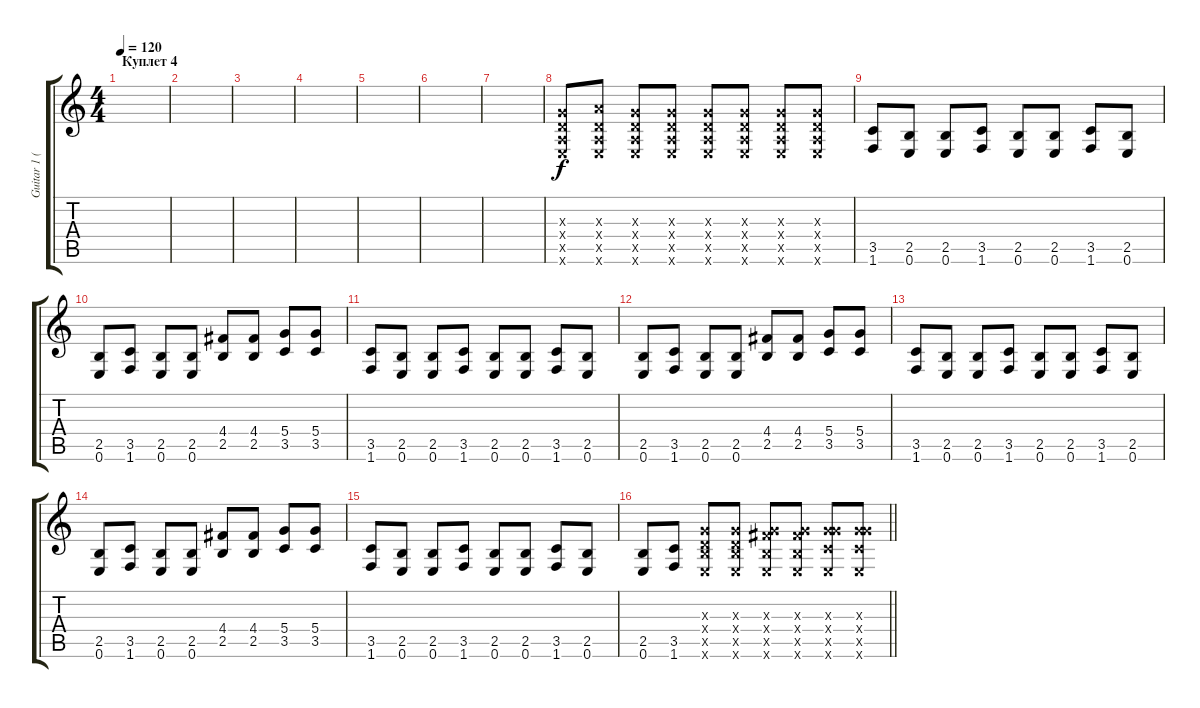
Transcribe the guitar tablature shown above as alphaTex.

\track ("Guitar 1 (Cаня)" "Guitar 1 (") {instrument distortionguitar}
\staff {score tabs}
\tuning (E4 B3 G3 D3 A2 E2) {hide}
\ts (4 4)
\section ("" "Куплет 4")
\tempo 120
\clef g2
\ks c
|
|
|
|
|
|
|
(0.3{x} 0.4{x} 0.5{x} 0.6{x}).8 (2.3{x} 0.4{x} 0.5{x} 0.6{x}).8 (0.3{x} 0.4{x} 0.5{x} 0.6{x}).8 (0.3{x} 0.4{x} 0.5{x} 0.6{x}).8 (0.3{x} 0.4{x} 0.5{x} 0.6{x}).8 (0.3{x} 0.4{x} 0.5{x} 0.6{x}).8 (0.3{x} 0.4{x} 0.5{x} 0.6{x}).8 (0.3{x} 0.4{x} 0.5{x} 0.6{x}).8 |
(3.5 1.6).8 (2.5 0.6).8 (2.5 0.6).8 (3.5 1.6).8 (2.5 0.6).8 (2.5 0.6).8 (3.5 1.6).8 (2.5 0.6).8 |
(2.5 0.6).8 (3.5 1.6).8 (2.5 0.6).8 (2.5 0.6).8 (4.4 2.5).8 (4.4 2.5).8 (5.4 3.5).8 (5.4 3.5).8 |
(3.5 1.6).8 (2.5 0.6).8 (2.5 0.6).8 (3.5 1.6).8 (2.5 0.6).8 (2.5 0.6).8 (3.5 1.6).8 (2.5 0.6).8 |
(2.5 0.6).8 (3.5 1.6).8 (2.5 0.6).8 (2.5 0.6).8 (4.4 2.5).8 (4.4 2.5).8 (5.4 3.5).8 (5.4 3.5).8 |
(3.5 1.6).8 (2.5 0.6).8 (2.5 0.6).8 (3.5 1.6).8 (2.5 0.6).8 (2.5 0.6).8 (3.5 1.6).8 (2.5 0.6).8 |
(2.5 0.6).8 (3.5 1.6).8 (2.5 0.6).8 (2.5 0.6).8 (4.4 2.5).8 (4.4 2.5).8 (5.4 3.5).8 (5.4 3.5).8 |
(3.5 1.6).8 (2.5 0.6).8 (2.5 0.6).8 (3.5 1.6).8 (2.5 0.6).8 (2.5 0.6).8 (3.5 1.6).8 (2.5 0.6).8 |
\barLineRight lightlight
(2.5 0.6).8 (3.5 1.6).8 (0.3{x} 0.4{x} 2.5{x} 0.6{x}).8 (0.3{x} 0.4{x} 2.5{x} 0.6{x}).8 (0.3{x} 4.4{x} 2.5{x} 0.6{x}).8 (0.3{x} 4.4{x} 2.5{x} 0.6{x}).8 (0.3{x} 5.4{x} 3.5{x} 0.6{x}).8 (0.3{x} 5.4{x} 3.5{x} 0.6{x}).8
